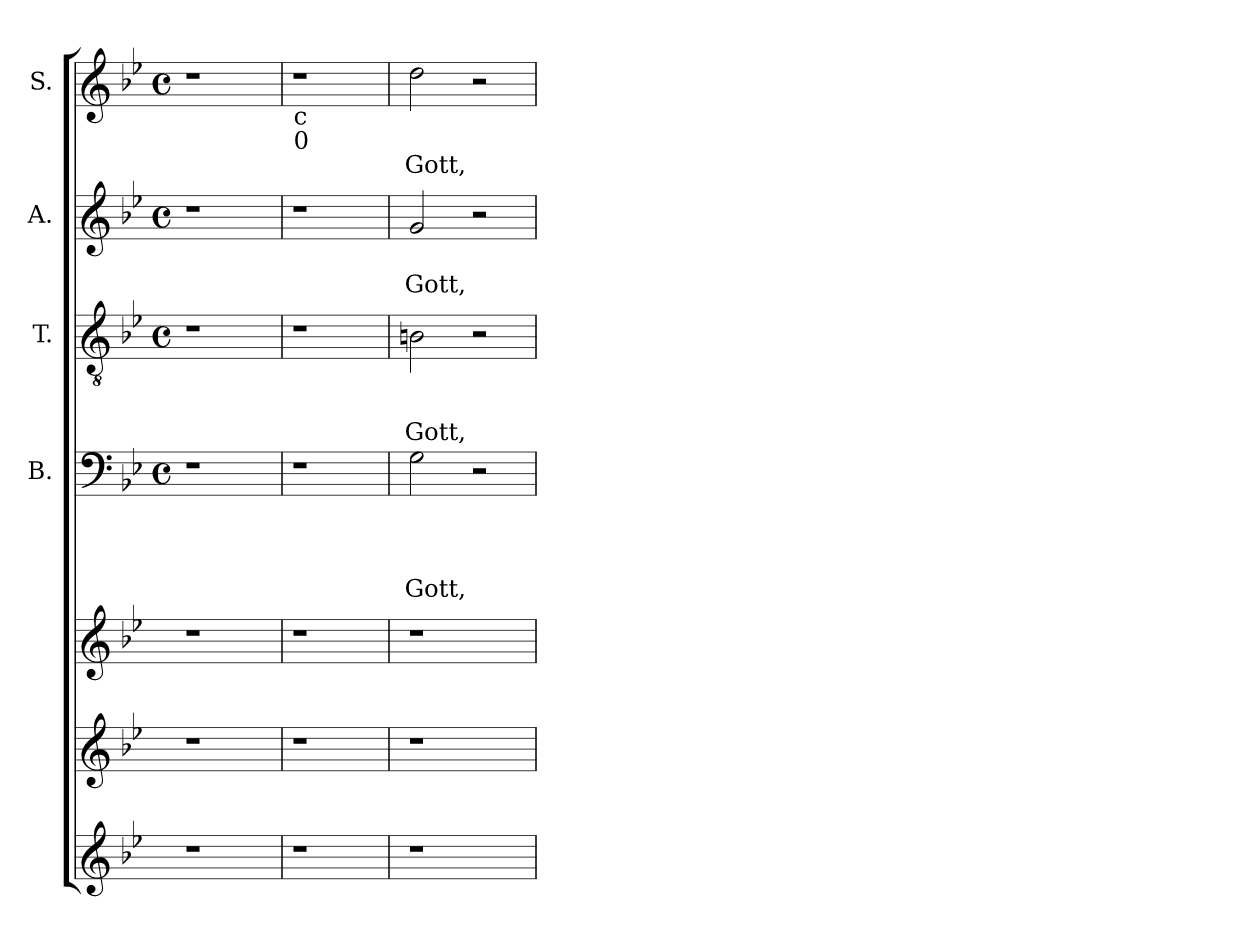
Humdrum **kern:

**kern	**kern	**kern	**kern	**text	**text	**text	**text	**kern	**text	**text	**text	**kern	**text	**text	**kern	**text
*part7	*part6	*part5	*part4	*part4	*part4	*part4	*part4	*part3	*part3	*part3	*part3	*part2	*part2	*part2	*part1	*part1
*staff7	*staff6	*staff5	*staff4	*staff4	*staff4	*staff4	*staff4	*staff3	*staff3	*staff3	*staff3	*staff2	*staff2	*staff2	*staff1	*staff1
*	*	*	*I"B.	*	*	*	*	*I"T.	*	*	*	*I"A.	*	*	*I"S.	*
*	*	*	*I'B.	*	*	*	*	*I'T.	*	*	*	*I'A.	*	*	*I'S.	*
*clefG2	*clefG2	*clefG2	*clefF4	*	*	*	*	*clefGv2	*	*	*	*clefG2	*	*	*clefG2	*
*k[b-e-]	*k[b-e-]	*k[b-e-]	*k[b-e-]	*	*	*	*	*k[b-e-]	*	*	*	*k[b-e-]	*	*	*k[b-e-]	*
*B-:	*B-:	*B-:	*B-:	*	*	*	*	*B-:	*	*	*	*B-:	*	*	*B-:	*
*	*	*	*M4/4	*	*	*	*	*M4/4	*	*	*	*M4/4	*	*	*M4/4	*
*	*	*	*met(c)	*	*	*	*	*met(c)	*	*	*	*met(c)	*	*	*met(c)	*
=1	=1	=1	=1	=1	=1	=1	=1	=1	=1	=1	=1	=1	=1	=1	=1	=1
1r	1r	1r	1r	.	.	.	.	1r	.	.	.	1r	.	.	1r	.
=2	=2	=2	=2	=2	=2	=2	=2	=2	=2	=2	=2	=2	=2	=2	=2	=2
1r	1r	1r	1r	.	.	.	.	1r	.	.	.	1r	.	.	1r	.
=3	=3	=3	=3	=3	=3	=3	=3	=3	=3	=3	=3	=3	=3	=3	=3	=3
1r	1r	1r	1r	.	.	.	.	1r	.	.	.	1r	.	.	1r	.
!	!	!	!	!	!	!	!	!	!	!	!	!	!	!	!LO:TX:b:t=c0	!
=4	=4	=4	=4	=4	=4	=4	=4	=4	=4	=4	=4	=4	=4	=4	=4	=4
1r	1r	1r	1r	.	.	.	.	1r	.	.	.	1r	.	.	1r	.
=5	=5	=5	=5	=5	=5	=5	=5	=5	=5	=5	=5	=5	=5	=5	=5	=5
!	!	!	!	!	!	!	!	!	!	!	!	!	!	!	!LO:TX:b:t=c	!
!	!	!	!	!	!	!	!	!	!	!	!	!	!	!	!LO:TX:b:t=0	!
1r	1r	1r	1r	.	.	.	.	1r	.	.	.	1r	.	.	1r	.
=6	=6	=6	=6	=6	=6	=6	=6	=6	=6	=6	=6	=6	=6	=6	=6	=6
1r	1r	1r	1r	.	.	.	.	1r	.	.	.	1r	.	.	1r	.
=7	=7	=7	=7	=7	=7	=7	=7	=7	=7	=7	=7	=7	=7	=7	=7	=7
!	!	!	!	!	!	!	!LO:LY:b	!	!	!	!LO:LY:b	!	!	!LO:LY:b	!	!LO:LY:b
1r	1r	1r	2G\	.	.	.	Gott,	2Bn\	.	.	Gott,	2g/	.	Gott,	2dd\	Gott,
.	.	.	2r	.	.	.	.	2r	.	.	.	2r	.	.	2r	.
=	=	=	=	=	=	=	=	=	=	=	=	=	=	=	=	=
*-	*-	*-	*-	*-	*-	*-	*-	*-	*-	*-	*-	*-	*-	*-	*-	*-
